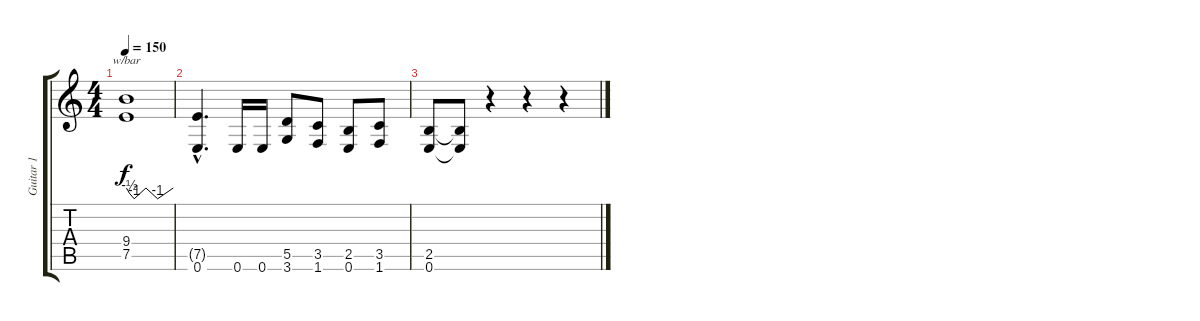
\track ("Guitar 1" "Guitar 1") {instrument distortionguitar}
\staff {score tabs}
\tuning (E4 B3 G3 D3 A2 E2) {hide}
\ts (4 4)
\tempo 150
\clef g2
\ks c
(9.4 7.5).1{tbe (custom default 0 0 4 -2 10 -4 25 0 40 -4 60 0) dy f} |
(7.5{hac t} 0.6{hac}).4{d} 0.6.16 0.6.16 (5.5 3.6).8 (3.5 1.6).8 (2.5 0.6).8 (3.5 1.6).8 |
(2.5 0.6).8 (2.5{t} 0.6{t}).8 r.4 r.4 r.4
